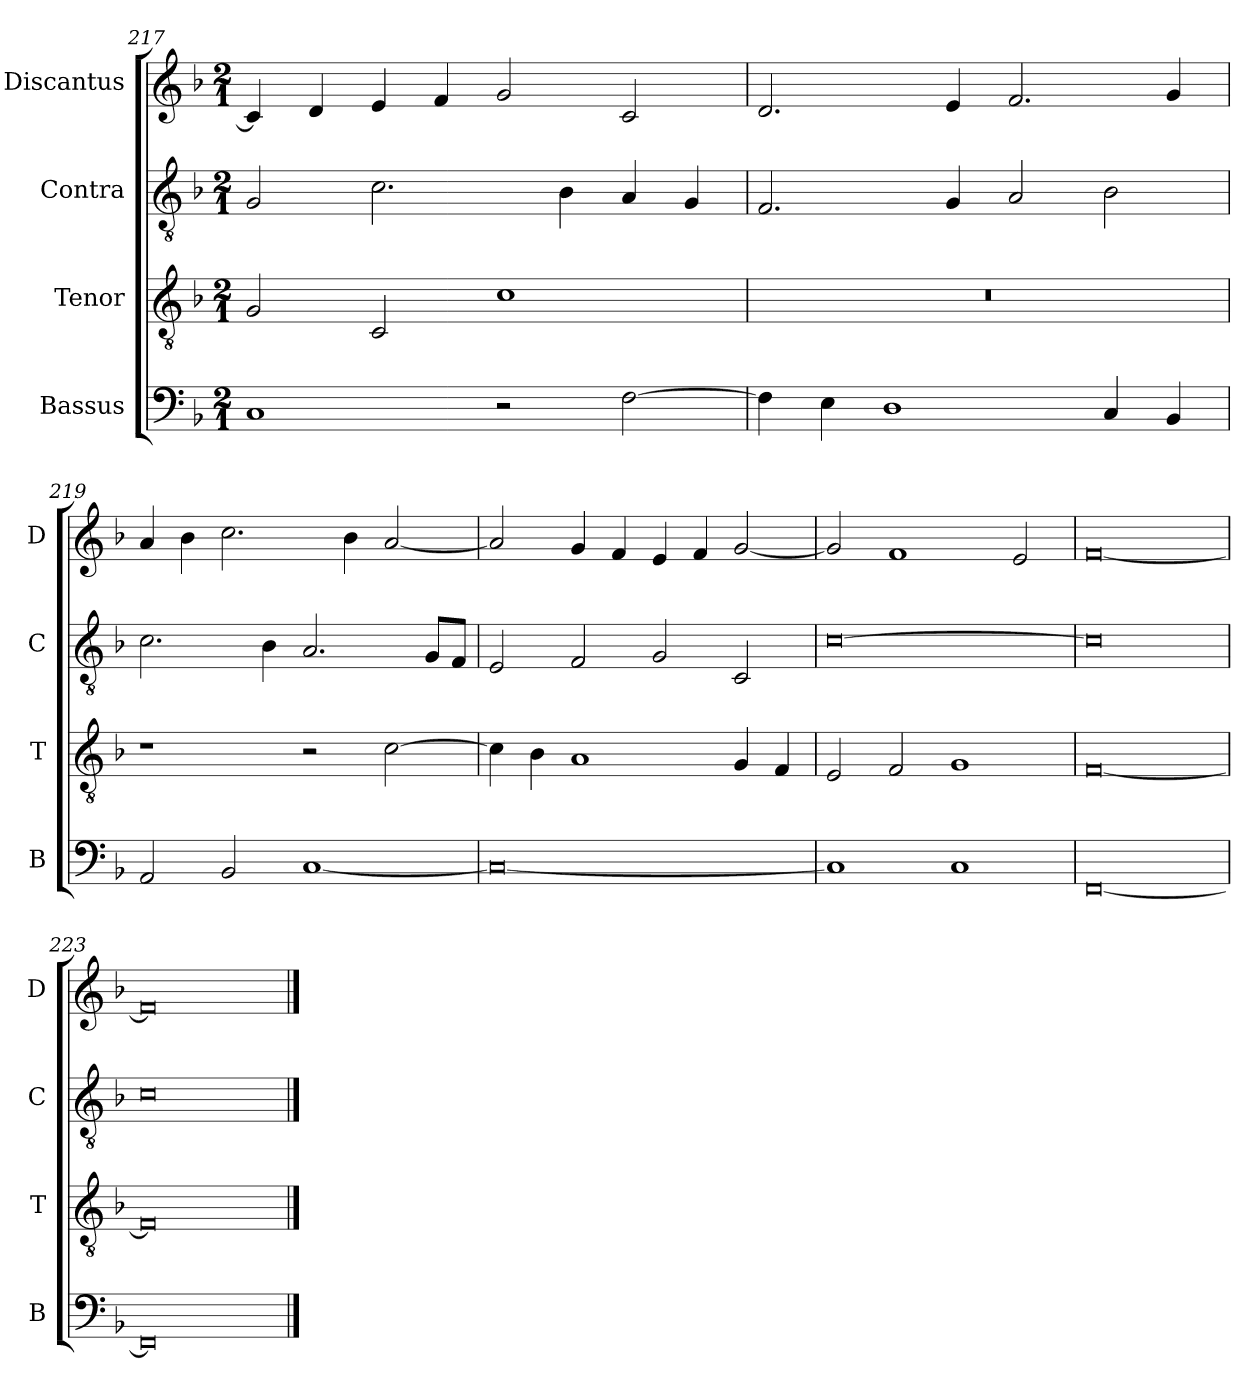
**kern	**kern	**kern	**kern
*part4	*part3	*part2	*part1
*staff4	*staff3	*staff2	*staff1
*I"Bassus	*I"Tenor	*I"Contra	*I"Discantus
*I'B	*I'T	*I'C	*I'D
*clefF4	*clefGv2	*clefGv2	*clefG2
*k[b-]	*k[b-]	*k[b-]	*k[b-]
*M2/1	*M2/1	*M2/1	*M2/1
=217	=217	=217	=217
1C	2G/	2G/	4c/]
.	.	.	4d/
.	2C/	2.c\	4e/
.	.	.	4f/
2r	1c	.	2g/
.	.	4B-\	.
[2F\	.	4A/	2c/
.	.	4G/	.
=218	=218	=218	=218
4F\]	0r	2.F/	2.d/
4E\	.	.	.
1D	.	.	.
.	.	4G/	4e/
.	.	2A/	2.f/
4C/	.	2B-\	.
4BB-/	.	.	4g/
=219	=219	=219	=219
2AA/	1r	2.c\	4a/
.	.	.	4b-\
2BB-/	.	.	2.cc\
.	.	4B-\	.
[1C	2r	2.A/	.
.	.	.	4b-\
.	[2c\	.	[2a/
.	.	8G/L	.
.	.	8F/J	.
=220	=220	=220	=220
0C_	4c\]	2E/	2a/]
.	4B-\	.	.
.	1A	2F/	4g/
.	.	.	4f/
.	.	2G/	4e/
.	.	.	4f/
.	4G/	2C/	[2g/
.	4F/	.	.
=221	=221	=221	=221
1C]	2E/	[0c	2g/]
.	2F/	.	1f
1C	1G	.	.
.	.	.	2e/
=222	=222	=222	=222
[0FF	[0F	0c]	[0f
=223	=223	=223	=223
0FF]	0F]	0c	0f]
==	==	==	==
*-	*-	*-	*-
